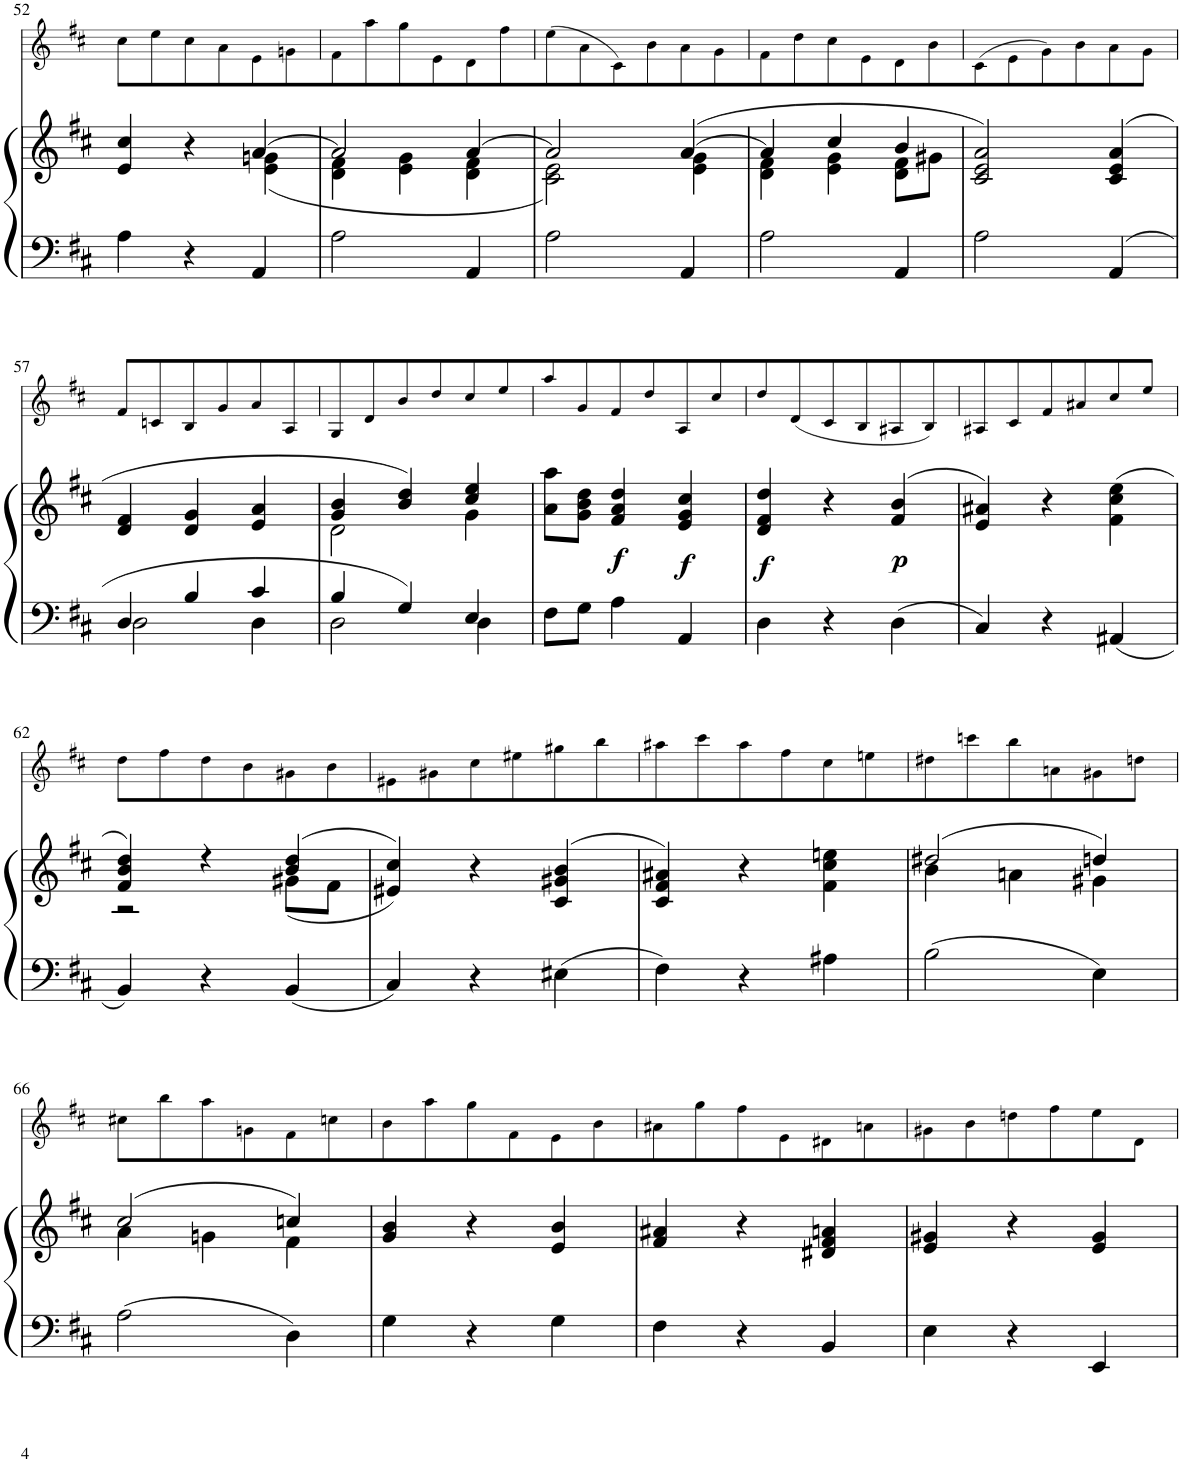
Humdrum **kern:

**kern	**kern	**dynam	**kern
*part2	*part2	*part2	*part1
*staff3	*staff2	*staff2/3	*staff1
*I"Piano	*	*	*I"Violin
*I'Pno	*	*	*I'Vln
!!LO:PB:g=z
*clefF4	*clefG2	*	*clefG2
*k[f#c#]	*k[f#c#]	*	*k[f#c#]
*M3/4	*M3/4	*	*M3/4
=52	=52	=52	=52
*	*^	*	*
4A\	4e/ 4cc#/	2ryy	.	8cc#\L
.	.	.	.	8ee\
4r	4r	.	.	8cc#\
.	.	.	.	8a\
4AA/	[4a/	(4e\ 4gn\	.	8e\
.	.	.	.	8gn\
=53	=53	=53	=53	=53
2A\	2a/]	4d\ 4f#\	.	8f#\
.	.	.	.	8aa\
.	.	4e\ 4g\	.	8gg\
.	.	.	.	8e\
4AA/	[4a/	4d\ 4f#\	.	8d\
.	.	.	.	8ff#\
=54	=54	=54	=54	=54
2A\	2a/]	2c#\ 2e\)	.	(8ee\
.	.	.	.	8a\
.	.	.	.	8c#\)
.	.	.	.	8b\
4AA/	([4a/	4e\ 4g\	.	8a\
.	.	.	.	8g\
=55	=55	=55	=55	=55
2A\	4a/]	4d\ 4f#\	.	8f#\
.	.	.	.	8dd\
.	4cc#/	4e\ 4g\	.	8cc#\
.	.	.	.	8e\
4AA/	4b/	8d\ 8f#\L	.	8d\
.	.	8g#X\J	.	8b\
*	*v	*v	*	*
=56	=56	=56	=56
2A\	2c#/ 2e/ 2a/)	.	(8c#\
.	.	.	8e\
.	.	.	8g\)
.	.	.	8b\
4AA/	(4c#/ 4e/ 4a/	.	8a\
.	.	.	8g\J
!!LO:LB:g=z
=57	=57	=57	=57
*^	*	*	*
4D/	2D\	4d/ 4f#/	.	8f#/L
.	.	.	.	8cn/
4B/	.	4d/ 4g/	.	8B/
.	.	.	.	8g/
4c#/	4D\	4e/ 4a/	.	8a/
.	.	.	.	8A/
=58	=58	=58	=58	=58
*	*	*^	*	*
4B/	2D\	4g/ 4b/	2d\	.	8G/
.	.	.	.	.	8d/
4G/	.	4b/ 4dd/)	.	.	8b/
.	.	.	.	.	8dd/
4E/	4D\	4cc#/ 4ee/	4g\	.	8cc#/
.	.	.	.	.	8ee/
*v	*v	*	*	*	*
*	*v	*v	*	*
=59	=59	=59	=59
8F#\L	8a\ 8aa\L	.	8aa/
8G\J	8g\ 8b\ 8dd\J	.	8g/
!	!	!LO:DY:b	!
4A\	4f#/ 4a/ 4dd/	f	8f#/
.	.	.	8dd/
!	!	!LO:DY:b	!
4AA/	4e/ 4g/ 4cc#/	f	8A/
.	.	.	8cc#/
=60	=60	=60	=60
!	!	!LO:DY:b	!
4D\	4d/ 4f#/ 4dd/	f	8dd/
.	.	.	(8d/
4r	4r	.	8c#/
.	.	.	8B/
!	!	!LO:DY:b	!
4D\	(>4f#/ 4b/	p	8A#X/
.	.	.	8B/)
=61	=61	=61	=61
4C#/	4e/ 4a#X/)	.	8A#X/
.	.	.	8c#/
4r	4r	.	8f#/
.	.	.	8a#X/
4AA#X/	(4f#\ 4cc#\ 4ee\	.	8cc#/
.	.	.	8ee/J
!!LO:LB:g=z
=62	=62	=62	=62
*	*^	*	*
4BB/	4f#/ 4b/ 4dd/)	2r	.	8dd\L
.	.	.	.	8ff#\
4r	4r	.	.	8dd\
.	.	.	.	8b\
4BB/	(4b/ 4dd/	(8g#X\L	.	8g#X\
.	.	8f#\J	.	8b\
*	*v	*v	*	*
=63	=63	=63	=63
4C#/	4e#X/ 4cc#/))	.	8e#X\
.	.	.	8g#X\
4r	4r	.	8cc#\
.	.	.	8ee#X\
4E#X\	(>4c#/ 4g#X/ 4b/	.	8gg#X\
.	.	.	8bb\
=64	=64	=64	=64
4F#\	4c#/ 4f#/ 4a#X/)	.	8aa#X\
.	.	.	8ccc#\
4r	4r	.	8aa#\
.	.	.	8ff#\
4A#X\	4f#\ 4cc#\ 4een\	.	8cc#\
.	.	.	8een\
=65	=65	=65	=65
*	*^	*	*
2B\	(2dd#X/	4b\	.	8dd#X\
.	.	.	.	8cccn\
.	.	4an\	.	8bb\
.	.	.	.	8an\
4E\	4ddn/)	4g#X\	.	8g#X\
.	.	.	.	8ddn\J
!!LO:LB:g=z
=66	=66	=66	=66	=66
2A\	(2cc#/	4a\	.	8cc#X\L
.	.	.	.	8bb\
.	.	4gn\	.	8aa\
.	.	.	.	8gn\
4D\	4ccn/)	4f#\	.	8f#\
.	.	.	.	8ccn\
*	*v	*v	*	*
=67	=67	=67	=67
4G\	4g/ 4b/	.	8b\
.	.	.	8aa\
4r	4r	.	8gg\
.	.	.	8f#\
4G\	4e/ 4b/	.	8e\
.	.	.	8b\
=68	=68	=68	=68
4F#\	4f#/ 4a#X/	.	8a#X\
.	.	.	8gg\
4r	4r	.	8ff#\
.	.	.	8e\
4BB/	4d#X/ 4f#/ 4an/	.	8d#X\
.	.	.	8an\
=69	=69	=69	=69
4E\	4e/ 4g#X/	.	8g#X\
.	.	.	8b\
4r	4r	.	8ddn\
.	.	.	8ff#\
4EE/	4e/ 4g#/	.	8ee\
.	.	.	8d\J
=	=	=	=
*-	*-	*-	*-
